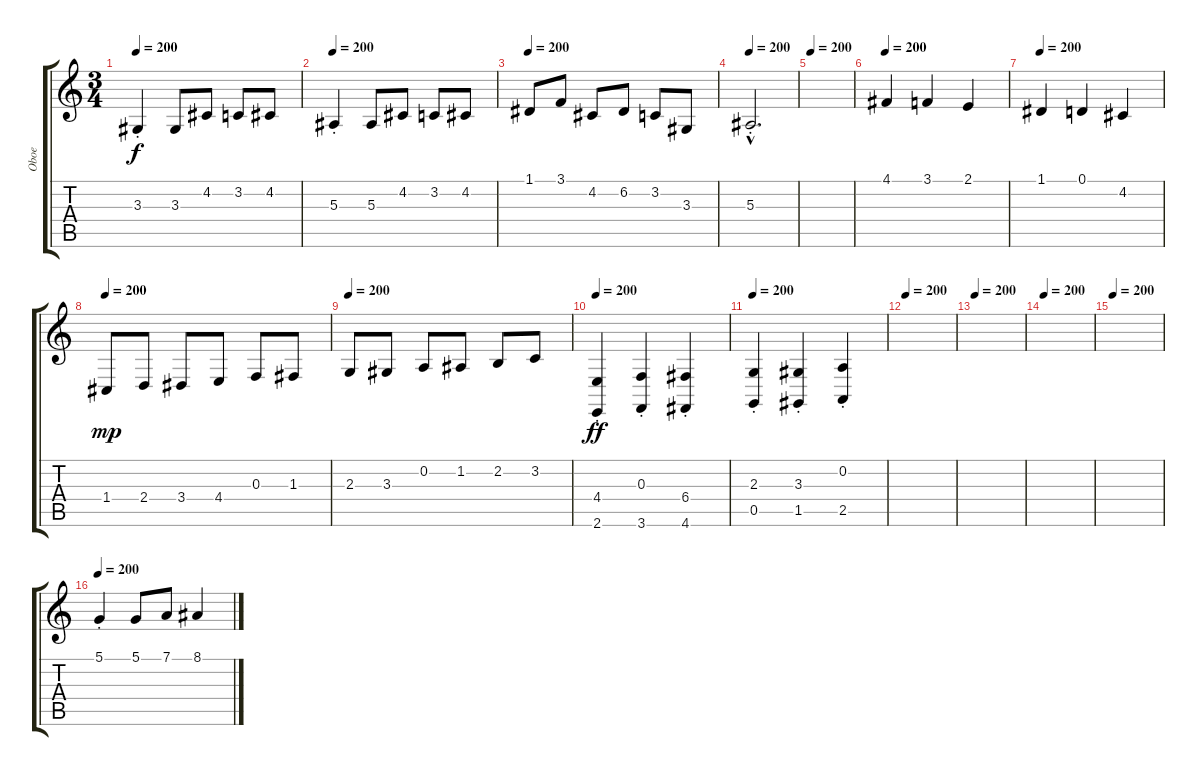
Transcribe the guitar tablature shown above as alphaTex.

\track ("Oboe" "Oboe") {instrument oboe}
\staff {score tabs}
\tuning (D4 A3 F3 C3 G2 D2) {hide}
\ts (3 4)
\tempo 200
\clef g2
\ks c
3.3{st}.4{dy f} 3.3.8 4.2.8 3.2.8 4.2.8 |
\tempo 200
5.3{st}.4 5.3.8 4.2.8 3.2.8 4.2.8 |
\tempo 200
1.1.8 3.1.8 4.2.8 6.2.8 3.2.8 3.3.8 |
\tempo 200
5.3{hac st}.2{d} |
\tempo 200
|
\tempo 200
4.1.4{instrument frenchhorn} 3.1.4 2.1.4 |
\tempo 200
1.1.4 0.1.4 4.2.4 |
\tempo 200
1.4.8{dy mp balance 11 instrument oboe} 2.4.8 3.4.8 4.4.8 0.3.8 1.3.8 |
\tempo 200
2.3.8 3.3.8 0.2.8 1.2.8 2.2.8 3.2.8 |
\tempo 200
(4.4{st} 2.6{st}).4{dy ff instrument frenchhorn} (0.3{st} 3.6{st}).4 (6.4{st} 4.6{st}).4 |
\tempo 200
(2.3{st} 0.5{st}).4 (3.3{st} 1.5{st}).4 (0.2{st} 2.5{st}).4 |
\tempo 200
|
\tempo 200
|
\tempo 200
|
\tempo 200
|
\tempo 200
5.1{st}.4{volume 11 balance 8 instrument frenchhorn} 5.1.8 7.1.8 8.1.4
